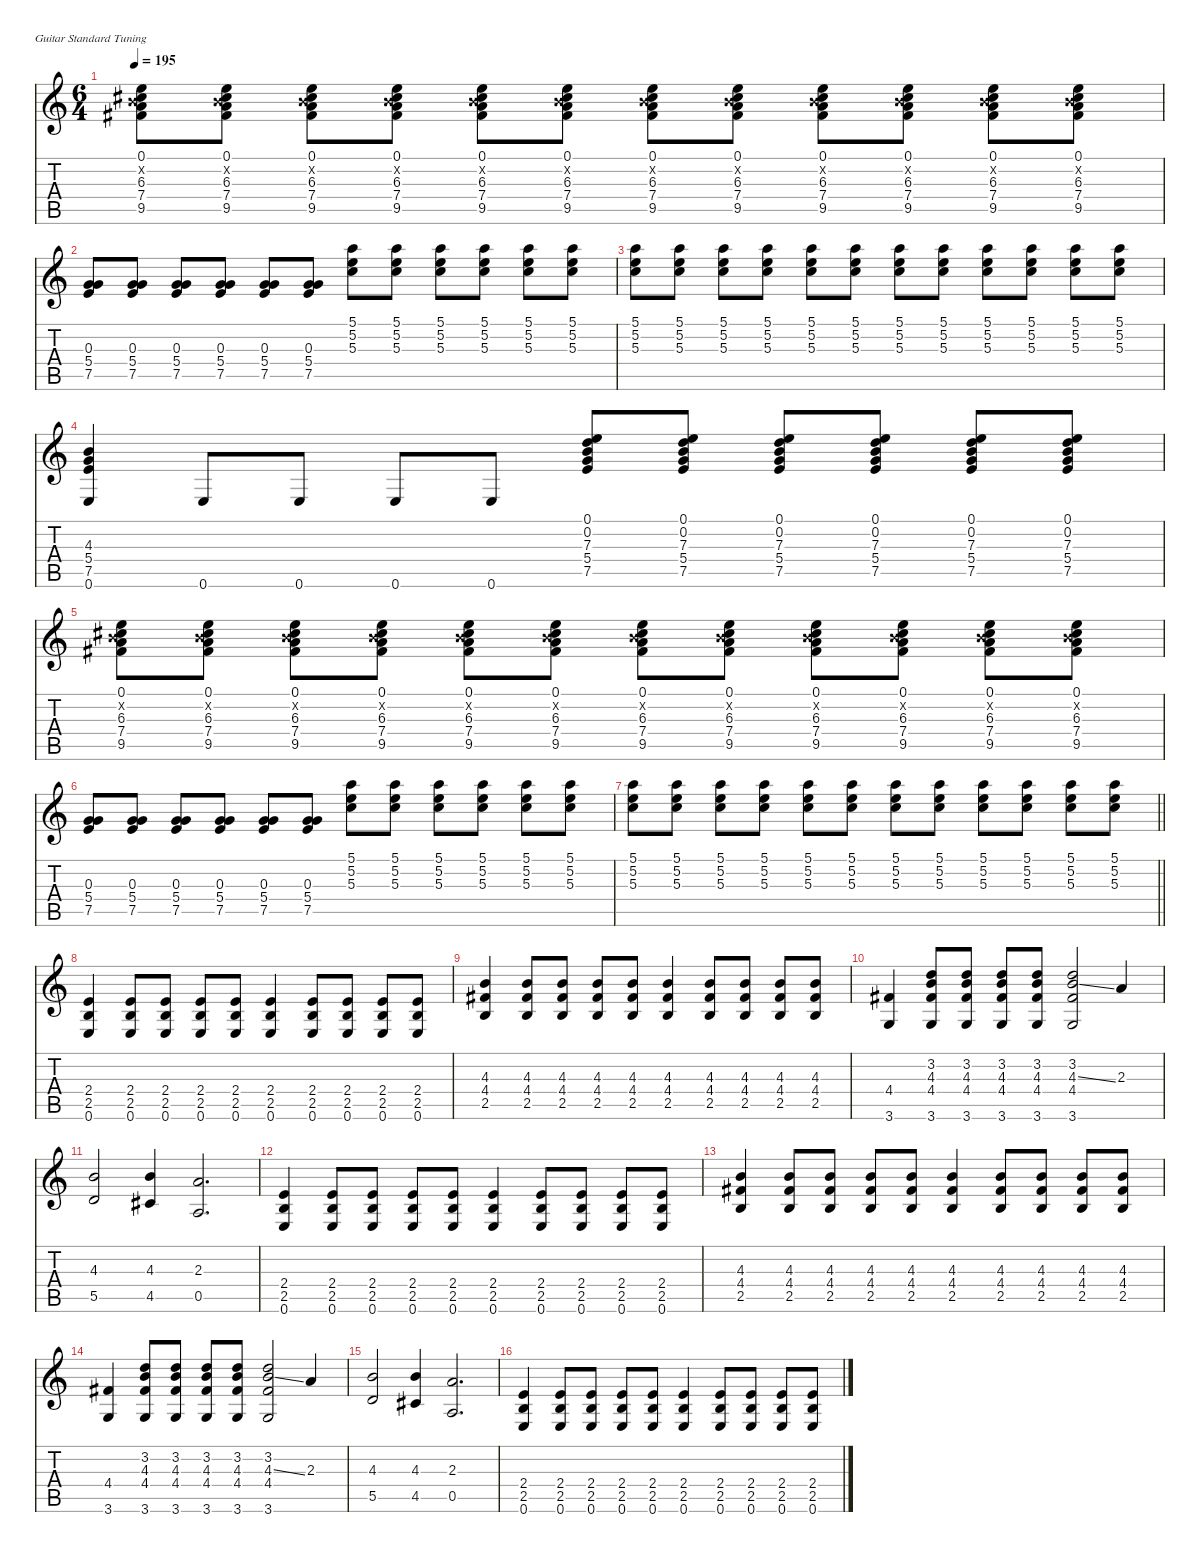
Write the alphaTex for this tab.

\defaultSystemsLayout 4
\hideDynamics
\bracketExtendMode nobrackets
\singleTrackTrackNamePolicy hidden
\multiTrackTrackNamePolicy hidden
\firstSystemTrackNameMode fullname
\firstSystemTrackNameOrientation horizontal
\otherSystemsTrackNameOrientation horizontal
\track ("Guitar 2" "dist.guit.") {defaultSystemsLayout 4 instrument distortionguitar}
\staff {score tabs}
\tuning (E4 B3 G3 D3 A2 E2)
\ts (6 4)
\tempo 195
\clef g2
\ks c
(0.1 0.2{x} 6.3{acc #} 7.4 9.5{acc #}).8{dy f beam Down} (0.1 0.2{x} 6.3{acc #} 7.4 9.5{acc #}).8{beam Down} (0.1 0.2{x} 6.3{acc #} 7.4 9.5{acc #}).8{beam Down} (0.1 0.2{x} 6.3{acc #} 7.4 9.5{acc #}).8{beam Down} (0.1 0.2{x} 6.3{acc #} 7.4 9.5{acc #}).8{beam Down} (0.1 0.2{x} 6.3{acc #} 7.4 9.5{acc #}).8{beam Down} (0.1 0.2{x} 6.3{acc #} 7.4 9.5{acc #}).8{beam Down} (0.1 0.2{x} 6.3{acc #} 7.4 9.5{acc #}).8{beam Down} (0.1 0.2{x} 6.3{acc #} 7.4 9.5{acc #}).8{beam Down} (0.1 0.2{x} 6.3{acc #} 7.4 9.5{acc #}).8{beam Down} (0.1 0.2{x} 6.3{acc #} 7.4 9.5{acc #}).8{beam Down} (0.1 0.2{x} 6.3{acc #} 7.4 9.5{acc #}).8{beam Down} |
(0.3 5.4 7.5).8{beam Up} (0.3 5.4 7.5).8{beam Up} (0.3 5.4 7.5).8{beam Up} (0.3 5.4 7.5).8{beam Up} (0.3 5.4 7.5).8{beam Up} (0.3 5.4 7.5).8{beam Up} (5.1 5.2 5.3).8{beam Down} (5.1 5.2 5.3).8{beam Down} (5.1 5.2 5.3).8{beam Down} (5.1 5.2 5.3).8{beam Down} (5.1 5.2 5.3).8{beam Down} (5.1 5.2 5.3).8{beam Down} |
(5.1 5.2 5.3).8{beam Down} (5.1 5.2 5.3).8{beam Down} (5.1 5.2 5.3).8{beam Down} (5.1 5.2 5.3).8{beam Down} (5.1 5.2 5.3).8{beam Down} (5.1 5.2 5.3).8{beam Down} (5.1 5.2 5.3).8{beam Down} (5.1 5.2 5.3).8{beam Down} (5.1 5.2 5.3).8{beam Down} (5.1 5.2 5.3).8{beam Down} (5.1 5.2 5.3).8{beam Down} (5.1 5.2 5.3).8{beam Down} |
(4.3 5.4 7.5 0.6).4{beam Up} 0.6.8{beam Up} 0.6.8{beam Up} 0.6.8{beam Up} 0.6.8{beam Up} (0.1 0.2 7.3 5.4 7.5).8{beam Up} (0.1 0.2 7.3 5.4 7.5).8{beam Up} (0.1 0.2 7.3 5.4 7.5).8{beam Up} (0.1 0.2 7.3 5.4 7.5).8{beam Up} (0.1 0.2 7.3 5.4 7.5).8{beam Up} (0.1 0.2 7.3 5.4 7.5).8{beam Up} |
(0.1 0.2{x} 6.3{acc #} 7.4 9.5{acc #}).8{beam Down} (0.1 0.2{x} 6.3{acc #} 7.4 9.5{acc #}).8{beam Down} (0.1 0.2{x} 6.3{acc #} 7.4 9.5{acc #}).8{beam Down} (0.1 0.2{x} 6.3{acc #} 7.4 9.5{acc #}).8{beam Down} (0.1 0.2{x} 6.3{acc #} 7.4 9.5{acc #}).8{beam Down} (0.1 0.2{x} 6.3{acc #} 7.4 9.5{acc #}).8{beam Down} (0.1 0.2{x} 6.3{acc #} 7.4 9.5{acc #}).8{beam Down} (0.1 0.2{x} 6.3{acc #} 7.4 9.5{acc #}).8{beam Down} (0.1 0.2{x} 6.3{acc #} 7.4 9.5{acc #}).8{beam Down} (0.1 0.2{x} 6.3{acc #} 7.4 9.5{acc #}).8{beam Down} (0.1 0.2{x} 6.3{acc #} 7.4 9.5{acc #}).8{beam Down} (0.1 0.2{x} 6.3{acc #} 7.4 9.5{acc #}).8{beam Down} |
(0.3 5.4 7.5).8{beam Up} (0.3 5.4 7.5).8{beam Up} (0.3 5.4 7.5).8{beam Up} (0.3 5.4 7.5).8{beam Up} (0.3 5.4 7.5).8{beam Up} (0.3 5.4 7.5).8{beam Up} (5.1 5.2 5.3).8{beam Down} (5.1 5.2 5.3).8{beam Down} (5.1 5.2 5.3).8{beam Down} (5.1 5.2 5.3).8{beam Down} (5.1 5.2 5.3).8{beam Down} (5.1 5.2 5.3).8{beam Down} |
\barLineRight lightlight
(5.1 5.2 5.3).8{beam Down} (5.1 5.2 5.3).8{beam Down} (5.1 5.2 5.3).8{beam Down} (5.1 5.2 5.3).8{beam Down} (5.1 5.2 5.3).8{beam Down} (5.1 5.2 5.3).8{beam Down} (5.1 5.2 5.3).8{beam Down} (5.1 5.2 5.3).8{beam Down} (5.1 5.2 5.3).8{beam Down} (5.1 5.2 5.3).8{beam Down} (5.1 5.2 5.3).8{beam Down} (5.1 5.2 5.3).8{beam Down} |
(2.4 2.5 0.6).4{beam Up} (2.4 2.5 0.6).8{beam Up} (2.4 2.5 0.6).8{beam Up} (2.4 2.5 0.6).8{beam Up} (2.4 2.5 0.6).8{beam Up} (2.4 2.5 0.6).4{beam Up} (2.4 2.5 0.6).8{beam Up} (2.4 2.5 0.6).8{beam Up} (2.4 2.5 0.6).8{beam Up} (2.4 2.5 0.6).8{beam Up} |
(4.3 4.4{acc #} 2.5).4{beam Up} (4.3 4.4{acc #} 2.5).8{beam Up} (4.3 4.4{acc #} 2.5).8{beam Up} (4.3 4.4{acc #} 2.5).8{beam Up} (4.3 4.4{acc #} 2.5).8{beam Up} (4.3 4.4{acc #} 2.5).4{beam Up} (4.3 4.4{acc #} 2.5).8{beam Up} (4.3 4.4{acc #} 2.5).8{beam Up} (4.3 4.4{acc #} 2.5).8{beam Up} (4.3 4.4{acc #} 2.5).8{beam Up} |
(4.4{acc #} 3.6).4{beam Up} (3.2 4.3 4.4{acc #} 3.6).8{beam Up} (3.2 4.3 4.4{acc #} 3.6).8{beam Up} (3.2 4.3 4.4{acc #} 3.6).8{beam Up} (3.2 4.3 4.4{acc #} 3.6).8{beam Up} (3.2 4.3{ss} 4.4{acc #} 3.6).2{beam Up} 2.3.4{beam Up} |
(4.3 5.5).2{beam Up} (4.3 4.5{acc #}).4{beam Up} (2.3 0.5).2{d beam Up} |
(2.4 2.5 0.6).4{beam Up} (2.4 2.5 0.6).8{beam Up} (2.4 2.5 0.6).8{beam Up} (2.4 2.5 0.6).8{beam Up} (2.4 2.5 0.6).8{beam Up} (2.4 2.5 0.6).4{beam Up} (2.4 2.5 0.6).8{beam Up} (2.4 2.5 0.6).8{beam Up} (2.4 2.5 0.6).8{beam Up} (2.4 2.5 0.6).8{beam Up} |
(4.3 4.4{acc #} 2.5).4{beam Up} (4.3 4.4{acc #} 2.5).8{beam Up} (4.3 4.4{acc #} 2.5).8{beam Up} (4.3 4.4{acc #} 2.5).8{beam Up} (4.3 4.4{acc #} 2.5).8{beam Up} (4.3 4.4{acc #} 2.5).4{beam Up} (4.3 4.4{acc #} 2.5).8{beam Up} (4.3 4.4{acc #} 2.5).8{beam Up} (4.3 4.4{acc #} 2.5).8{beam Up} (4.3 4.4{acc #} 2.5).8{beam Up} |
(4.4{acc #} 3.6).4{beam Up} (3.2 4.3 4.4{acc #} 3.6).8{beam Up} (3.2 4.3 4.4{acc #} 3.6).8{beam Up} (3.2 4.3 4.4{acc #} 3.6).8{beam Up} (3.2 4.3 4.4{acc #} 3.6).8{beam Up} (3.2 4.3{ss} 4.4{acc #} 3.6).2{beam Up} 2.3.4{beam Up} |
(4.3 5.5).2{beam Up} (4.3 4.5{acc #}).4{beam Up} (2.3 0.5).2{d beam Up} |
(2.4 2.5 0.6).4{beam Up} (2.4 2.5 0.6).8{beam Up} (2.4 2.5 0.6).8{beam Up} (2.4 2.5 0.6).8{beam Up} (2.4 2.5 0.6).8{beam Up} (2.4 2.5 0.6).4{beam Up} (2.4 2.5 0.6).8{beam Up} (2.4 2.5 0.6).8{beam Up} (2.4 2.5 0.6).8{beam Up} (2.4 2.5 0.6).8{beam Up}
